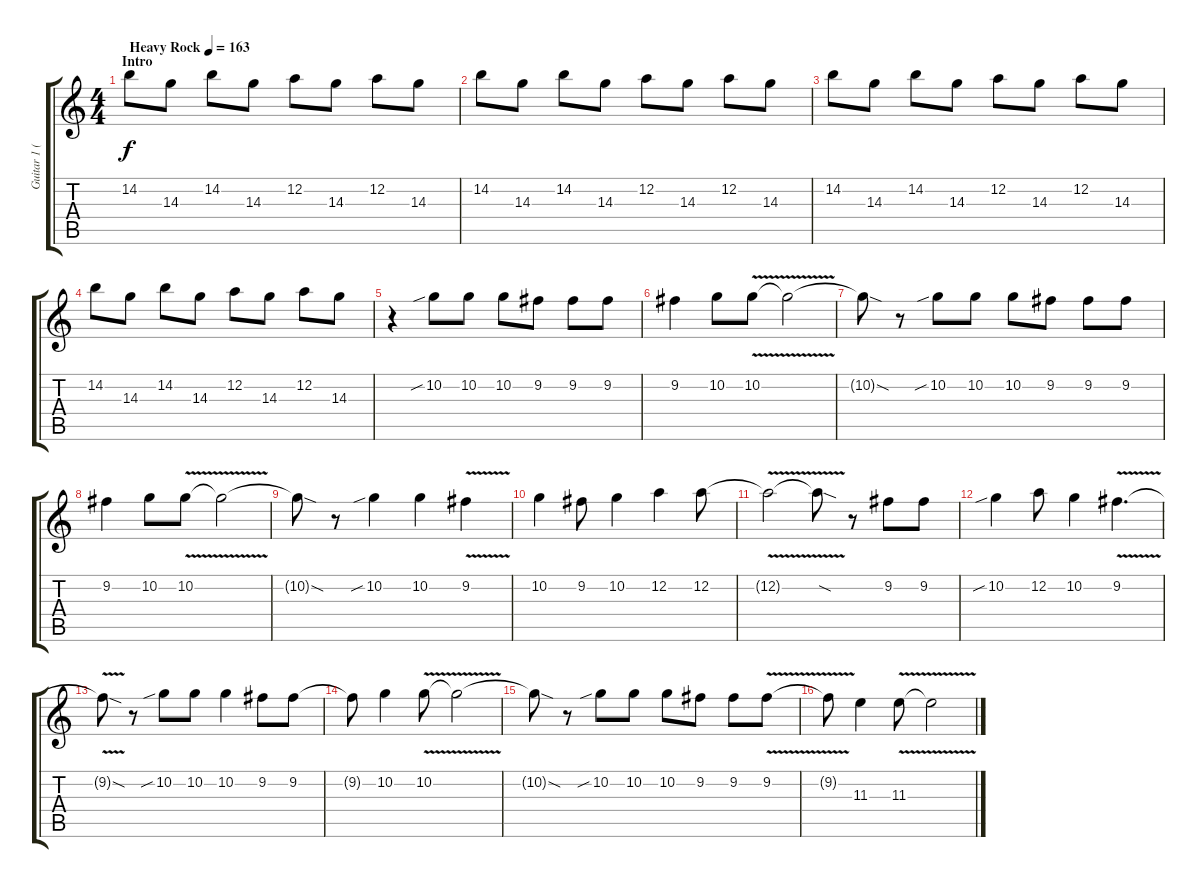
\track ("Guitar 1 (Dan Jacobs)" "Guitar 1 (") {instrument distortionguitar}
\staff {score tabs}
\tuning (D4 A3 F3 C3 G2 C2) {hide}
\ts (4 4)
\section ("" "Intro")
\tempo (163 "Heavy Rock")
\clef g2
\ks c
14.2.8{dy f instrument distortionguitar} 14.3.8 14.2.8 14.3.8 12.2.8 14.3.8 12.2.8 14.3.8 |
14.2.8 14.3.8 14.2.8 14.3.8 12.2.8 14.3.8 12.2.8 14.3.8 |
14.2.8 14.3.8 14.2.8 14.3.8 12.2.8 14.3.8 12.2.8 14.3.8 |
14.2.8 14.3.8 14.2.8 14.3.8 12.2.8 14.3.8 12.2.8 14.3.8 |
r.4 10.2{sib}.8 10.2.8 10.2.8 9.2.8 9.2.8 9.2.8 |
9.2.4 10.2.8 10.2{v}.8 10.2{t}.2 |
10.2{sod t}.8 r.8 10.2{sib}.8 10.2.8 10.2.8 9.2.8 9.2.8 9.2.8 |
9.2.4 10.2.8 10.2{v}.8 10.2{t}.2 |
10.2{sod t}.8 r.8 10.2{sib}.4 10.2.4 9.2{v}.4 |
10.2.4 9.2.8 10.2.4 12.2.4 12.2.8 |
12.2{v t}.2 12.2{sod t}.8 r.8 9.2.8 9.2.8 |
10.2{sib}.4 12.2.8 10.2.4 9.2{v}.4{d} |
9.2{sod t}.8 r.8 10.2{sib}.8 10.2.8 10.2.4 9.2.8 9.2.8 |
9.2{t}.8 10.2.4 10.2{v}.8 10.2{t}.2 |
10.2{sod t}.8 r.8 10.2{sib}.8 10.2.8 10.2.8 9.2.8 9.2.8 9.2{v}.8 |
9.2{t}.8 11.3.4 11.3{v}.8 11.3{t}.2
